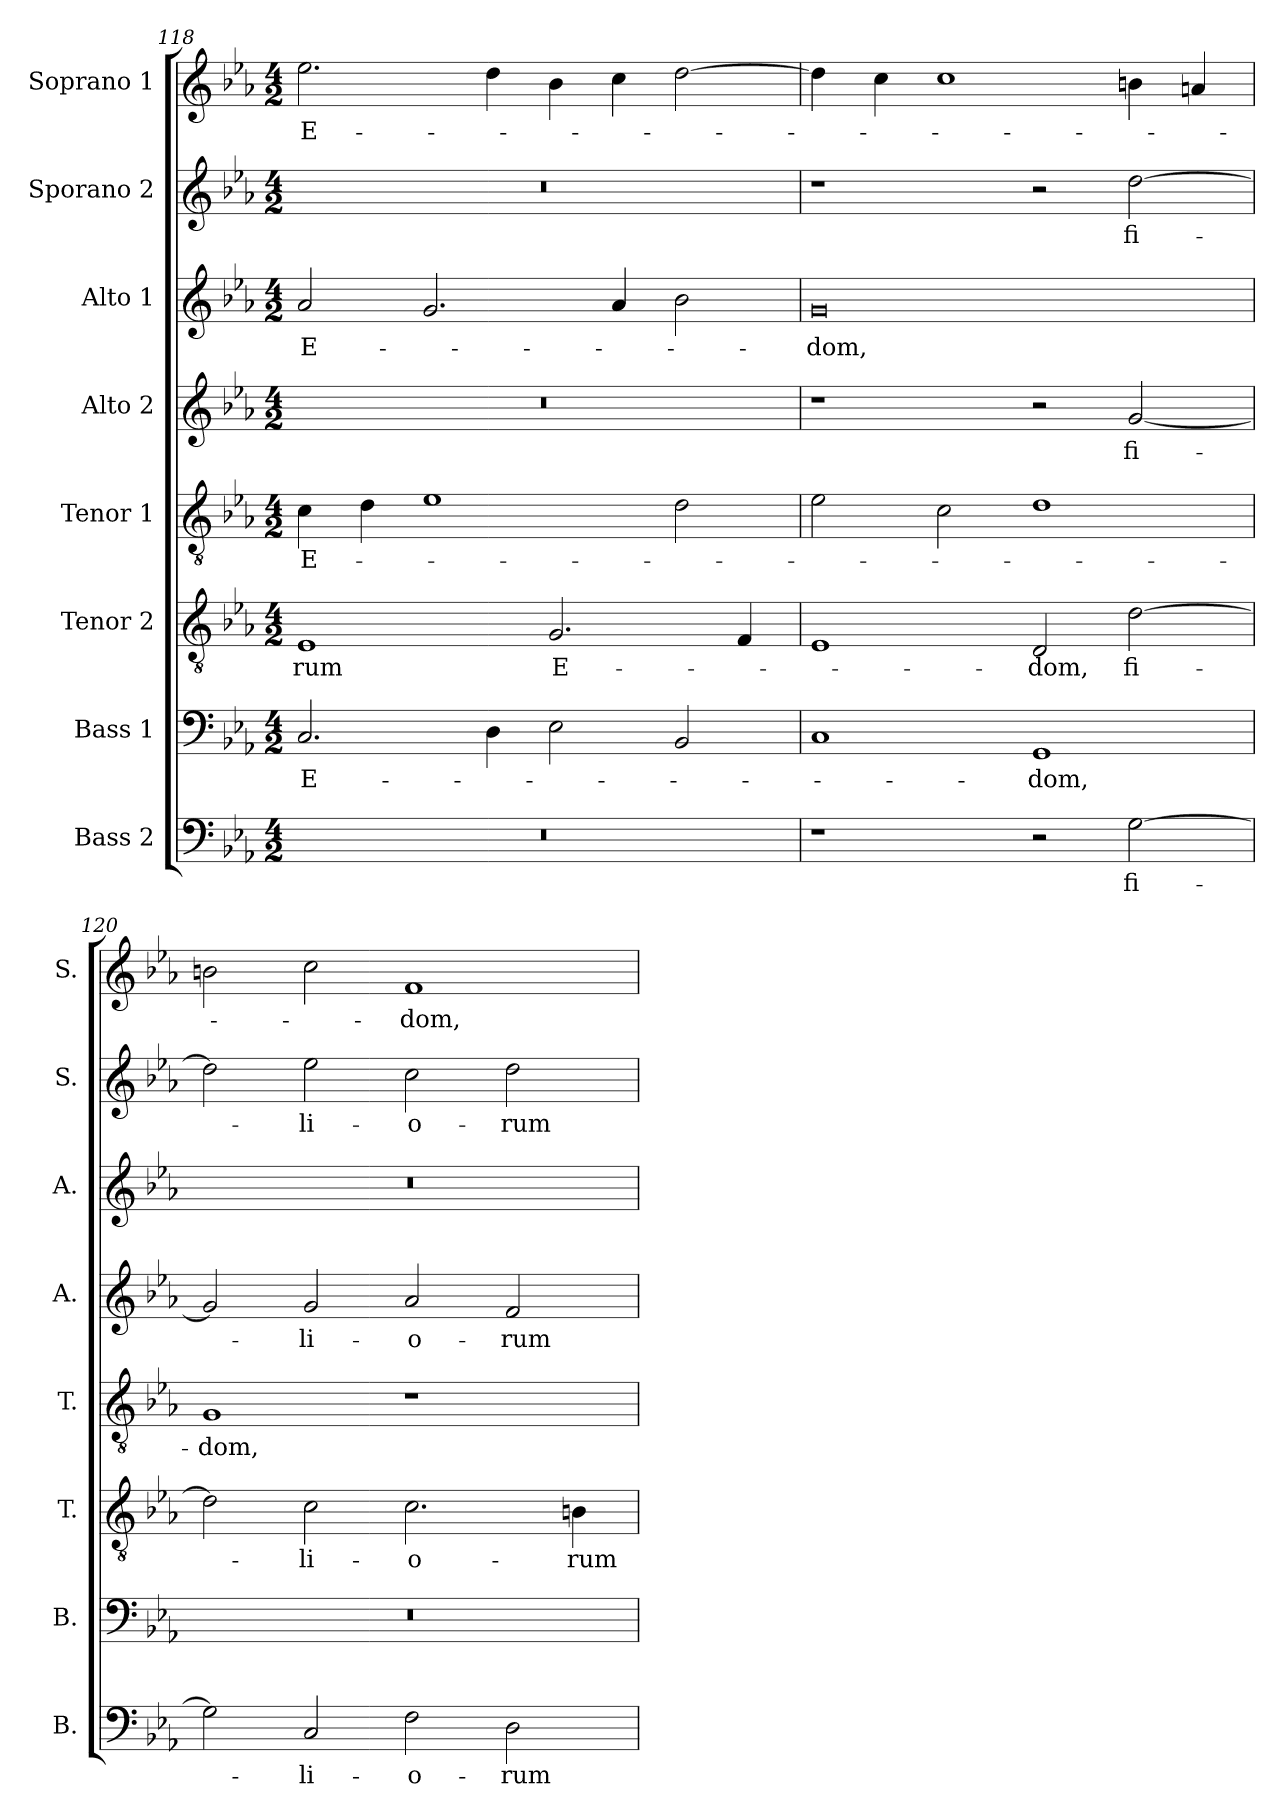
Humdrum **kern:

**kern	**text	**kern	**text	**kern	**text	**kern	**text	**kern	**text	**kern	**text	**kern	**text	**kern	**text
*part8	*part8	*part7	*part7	*part6	*part6	*part5	*part5	*part4	*part4	*part3	*part3	*part2	*part2	*part1	*part1
*staff8	*staff8	*staff7	*staff7	*staff6	*staff6	*staff5	*staff5	*staff4	*staff4	*staff3	*staff3	*staff2	*staff2	*staff1	*staff1
*I"Bass 2	*	*I"Bass 1	*	*I"Tenor 2	*	*I"Tenor 1	*	*I"Alto 2	*	*I"Alto 1	*	*I"Sporano 2	*	*I"Soprano 1	*
*I'B.	*	*I'B.	*	*I'T.	*	*I'T.	*	*I'A.	*	*I'A.	*	*I'S.	*	*I'S.	*
*clefF4	*	*clefF4	*	*clefGv2	*	*clefGv2	*	*clefG2	*	*clefG2	*	*clefG2	*	*clefG2	*
*	*	*	*	*ITrd7c12	*	*ITrd7c12	*	*	*	*	*	*	*	*	*
*k[b-e-a-]	*	*k[b-e-a-]	*	*k[b-e-a-]	*	*k[b-e-a-]	*	*k[b-e-a-]	*	*k[b-e-a-]	*	*k[b-e-a-]	*	*k[b-e-a-]	*
*E-:	*	*E-:	*	*E-:	*	*E-:	*	*E-:	*	*E-:	*	*E-:	*	*E-:	*
*M4/2	*	*M4/2	*	*M4/2	*	*M4/2	*	*M4/2	*	*M4/2	*	*M4/2	*	*M4/2	*
=118	=118	=118	=118	=118	=118	=118	=118	=118	=118	=118	=118	=118	=118	=118	=118
!LO:N:vis=1	!	!	!	!	!	!	!	!	!	!	!	!	!	!	!
!	!	!	!LO:LY:b:color=#000000	!	!	!	!	!	!	!	!	!	!	!	!
!	!	!	!	!	!LO:LY:b:color=#000000	!	!	!	!	!	!	!	!	!	!
!	!	!	!	!	!	!	!LO:LY:b:color=#000000	!LO:N:vis=1	!	!	!	!	!	!	!
!	!	!	!	!	!	!	!	!	!	!	!LO:LY:b:color=#000000	!LO:N:vis=1	!	!	!
!	!	!	!	!	!	!	!	!	!	!	!	!	!	!	!LO:LY:b:color=#000000
0r	.	2.Ci/	E-	1EE-i	-rum	4Ci\	E-	0r	.	2a-i/	E-	0r	.	2.ee-i\	E-
.	.	.	.	.	.	4Di\	.	.	.	.	.	.	.	.	.
.	.	.	.	.	.	1E-i	.	.	.	2.gi/	.	.	.	.	.
.	.	4Di\	.	.	.	.	.	.	.	.	.	.	.	4ddi\	.
!	!	!	!	!	!LO:LY:b:color=#000000	!	!	!	!	!	!	!	!	!	!
.	.	2E-i\	.	2.GGi/	E-	.	.	.	.	.	.	.	.	4b-i\	.
.	.	.	.	.	.	.	.	.	.	4a-i/	.	.	.	4cci\	.
.	.	2BB-i/	.	.	.	2Di\	.	.	.	2b-i\	.	.	.	[>2ddi\	.
.	.	.	.	4FFi/	.	.	.	.	.	.	.	.	.	.	.
=119	=119	=119	=119	=119	=119	=119	=119	=119	=119	=119	=119	=119	=119	=119	=119
!	!	!	!	!	!	!	!	!	!	!	!LO:LY:b:color=#000000	!	!	!	!
1r	.	1Ci	.	1EE-i	.	2E-i\	.	1r	.	0gi	-dom,	1r	.	4ddi\]	.
.	.	.	.	.	.	.	.	.	.	.	.	.	.	4cci\	.
.	.	.	.	.	.	2Ci\	.	.	.	.	.	.	.	1cci	.
!	!	!	!LO:LY:b:color=#000000	!	!	!	!	!	!	!	!	!	!	!	!
!	!	!	!	!	!LO:LY:b:color=#000000	!	!	!	!	!	!	!	!	!	!
2r	.	1GGi	-dom,	2DDi/	-dom,	1Di	.	2r	.	.	.	2r	.	.	.
!	!LO:LY:b:color=#000000	!	!	!	!	!	!	!	!	!	!	!	!	!	!
!	!	!	!	!	!LO:LY:b:color=#000000	!	!	!	!	!	!	!	!	!	!
!	!	!	!	!	!	!	!	!	!LO:LY:b:color=#000000	!	!	!	!	!	!
!	!	!	!	!	!	!	!	!	!	!	!	!	!LO:LY:b:color=#000000	!	!
[>2Gi\	fi-	.	.	[>2Di\	fi-	.	.	[<2gi/	fi-	.	.	[>2ddi\	fi-	4bni\	.
.	.	.	.	.	.	.	.	.	.	.	.	.	.	4ani/	.
=120	=120	=120	=120	=120	=120	=120	=120	=120	=120	=120	=120	=120	=120	=120	=120
!	!	!LO:N:vis=1	!	!	!	!	!	!	!	!	!	!	!	!	!
!	!	!	!	!	!	!	!LO:LY:b:color=#000000	!	!	!LO:N:vis=1	!	!	!	!	!
2Gi\]	.	0r	.	2Di\]	.	1GGi	-dom,	2gi/]	.	0r	.	2ddi\]	.	2bni\	.
!	!LO:LY:b:color=#000000	!	!	!	!	!	!	!	!	!	!	!	!	!	!
!	!	!	!	!	!LO:LY:b:color=#000000	!	!	!	!	!	!	!	!	!	!
!	!	!	!	!	!	!	!	!	!LO:LY:b:color=#000000	!	!	!	!	!	!
!	!	!	!	!	!	!	!	!	!	!	!	!	!LO:LY:b:color=#000000	!	!
2Ci/	-li-	.	.	2Ci\	-li-	.	.	2gi/	-li-	.	.	2ee-i\	-li-	2cci\	.
!	!LO:LY:b:color=#000000	!	!	!	!	!	!	!	!	!	!	!	!	!	!
!	!	!	!	!	!LO:LY:b:color=#000000	!	!	!	!	!	!	!	!	!	!
!	!	!	!	!	!	!	!	!	!LO:LY:b:color=#000000	!	!	!	!	!	!
!	!	!	!	!	!	!	!	!	!	!	!	!	!LO:LY:b:color=#000000	!	!
!	!	!	!	!	!	!	!	!	!	!	!	!	!	!	!LO:LY:b:color=#000000
2Fi\	-o-	.	.	2.Ci\	-o-	1r	.	2a-i/	-o-	.	.	2cci\	-o-	1fi	-dom,
!	!LO:LY:b:color=#000000	!	!	!	!	!	!	!	!	!	!	!	!	!	!
!	!	!	!	!	!	!	!	!	!LO:LY:b:color=#000000	!	!	!	!	!	!
!	!	!	!	!	!	!	!	!	!	!	!	!	!LO:LY:b:color=#000000	!	!
2Di\	-rum	.	.	.	.	.	.	2fi/	-rum	.	.	2ddi\	-rum	.	.
!	!	!	!	!	!LO:LY:b:color=#000000	!	!	!	!	!	!	!	!	!	!
.	.	.	.	4BBni\	-rum	.	.	.	.	.	.	.	.	.	.
=	=	=	=	=	=	=	=	=	=	=	=	=	=	=	=
*-	*-	*-	*-	*-	*-	*-	*-	*-	*-	*-	*-	*-	*-	*-	*-
